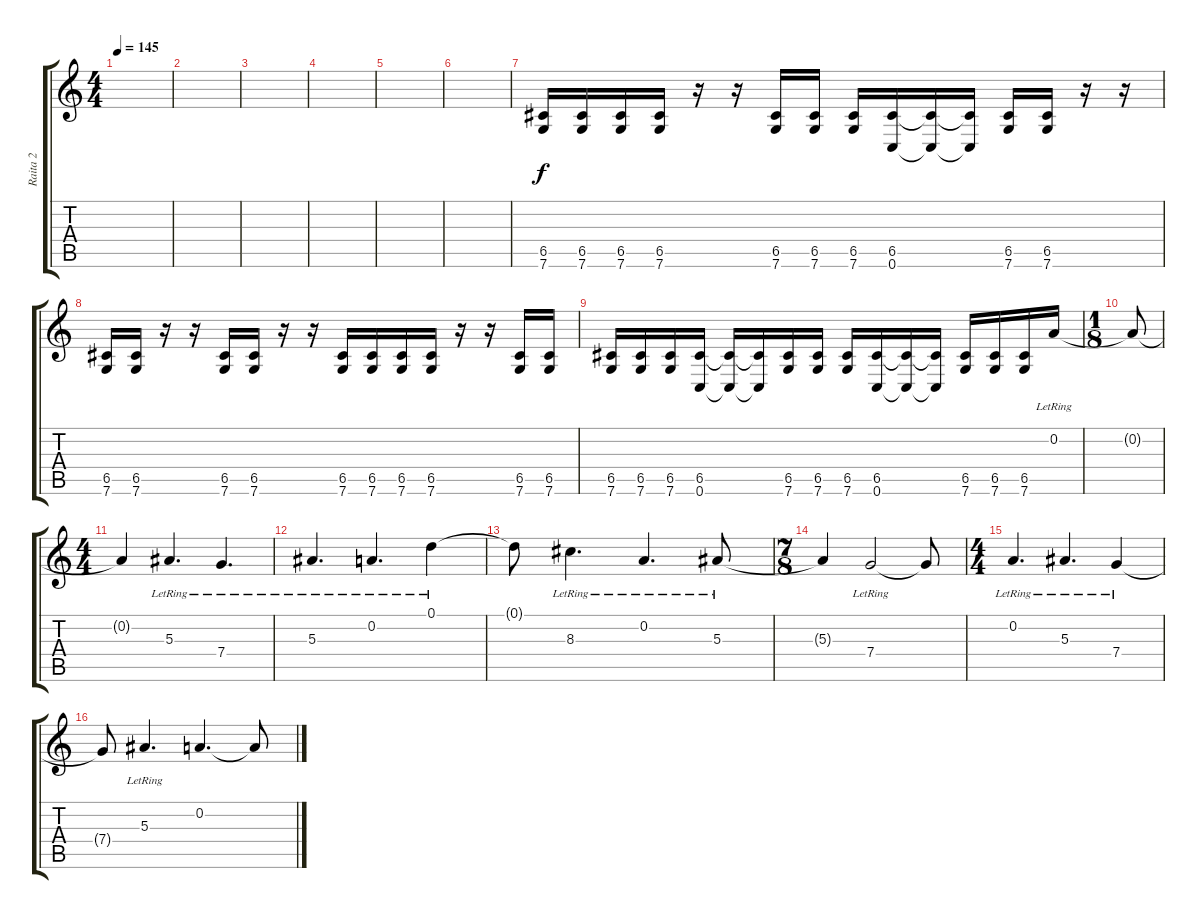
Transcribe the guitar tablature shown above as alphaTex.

\track ("Raita 2" "Raita 2") {instrument distortionguitar}
\staff {score tabs}
\tuning (D4 A3 F3 C3 G2 C2) {hide}
\ts (4 4)
\tempo 145
\clef g2
\ks c
|
|
|
|
|
|
(6.5 7.6).16 (6.5 7.6).16 (6.5 7.6).16 (6.5 7.6).16 r.16 r.16 (6.5 7.6).16 (6.5 7.6).16 (6.5 7.6).16 (6.5 0.6).16 (6.5{t} 0.6{t}).16 (6.5{t} 0.6{t}).16 (6.5 7.6).16 (6.5 7.6).16 r.16 r.16 |
(6.5 7.6).16 (6.5 7.6).16 r.16 r.16 (6.5 7.6).16 (6.5 7.6).16 r.16 r.16 (6.5 7.6).16 (6.5 7.6).16 (6.5 7.6).16 (6.5 7.6).16 r.16 r.16 (6.5 7.6).16 (6.5 7.6).16 |
(6.5 7.6).16 (6.5 7.6).16 (6.5 7.6).16 (6.5 0.6).16 (6.5{t} 0.6{t}).16 (6.5{t} 0.6{t}).16 (6.5 7.6).16 (6.5 7.6).16 (6.5 7.6).16 (6.5 0.6).16 (6.5{t} 0.6{t}).16 (6.5{t} 0.6{t}).16 (6.5 7.6).16 (6.5 7.6).16 (6.5 7.6).16 0.2{lr}.16 |
\ts (1 8)
0.2{t}.8 |
\ts (4 4)
0.2{t}.4 5.3{lr}.4{d} 7.4{lr}.4{d} |
5.3{lr}.4{d} 0.2{lr}.4{d} 0.1{lr}.4 |
0.1{t}.8 8.3{lr}.4{d} 0.2{lr}.4{d} 5.3{lr}.8 |
\ts (7 8)
5.3{t}.4 7.4{lr}.2 7.4{t}.8 |
\ts (4 4)
0.2{lr}.4{d} 5.3{lr}.4{d} 7.4{lr}.4 |
7.4{t}.8 5.3{lr}.4{d} 0.2.4{d} 0.2{t}.8
